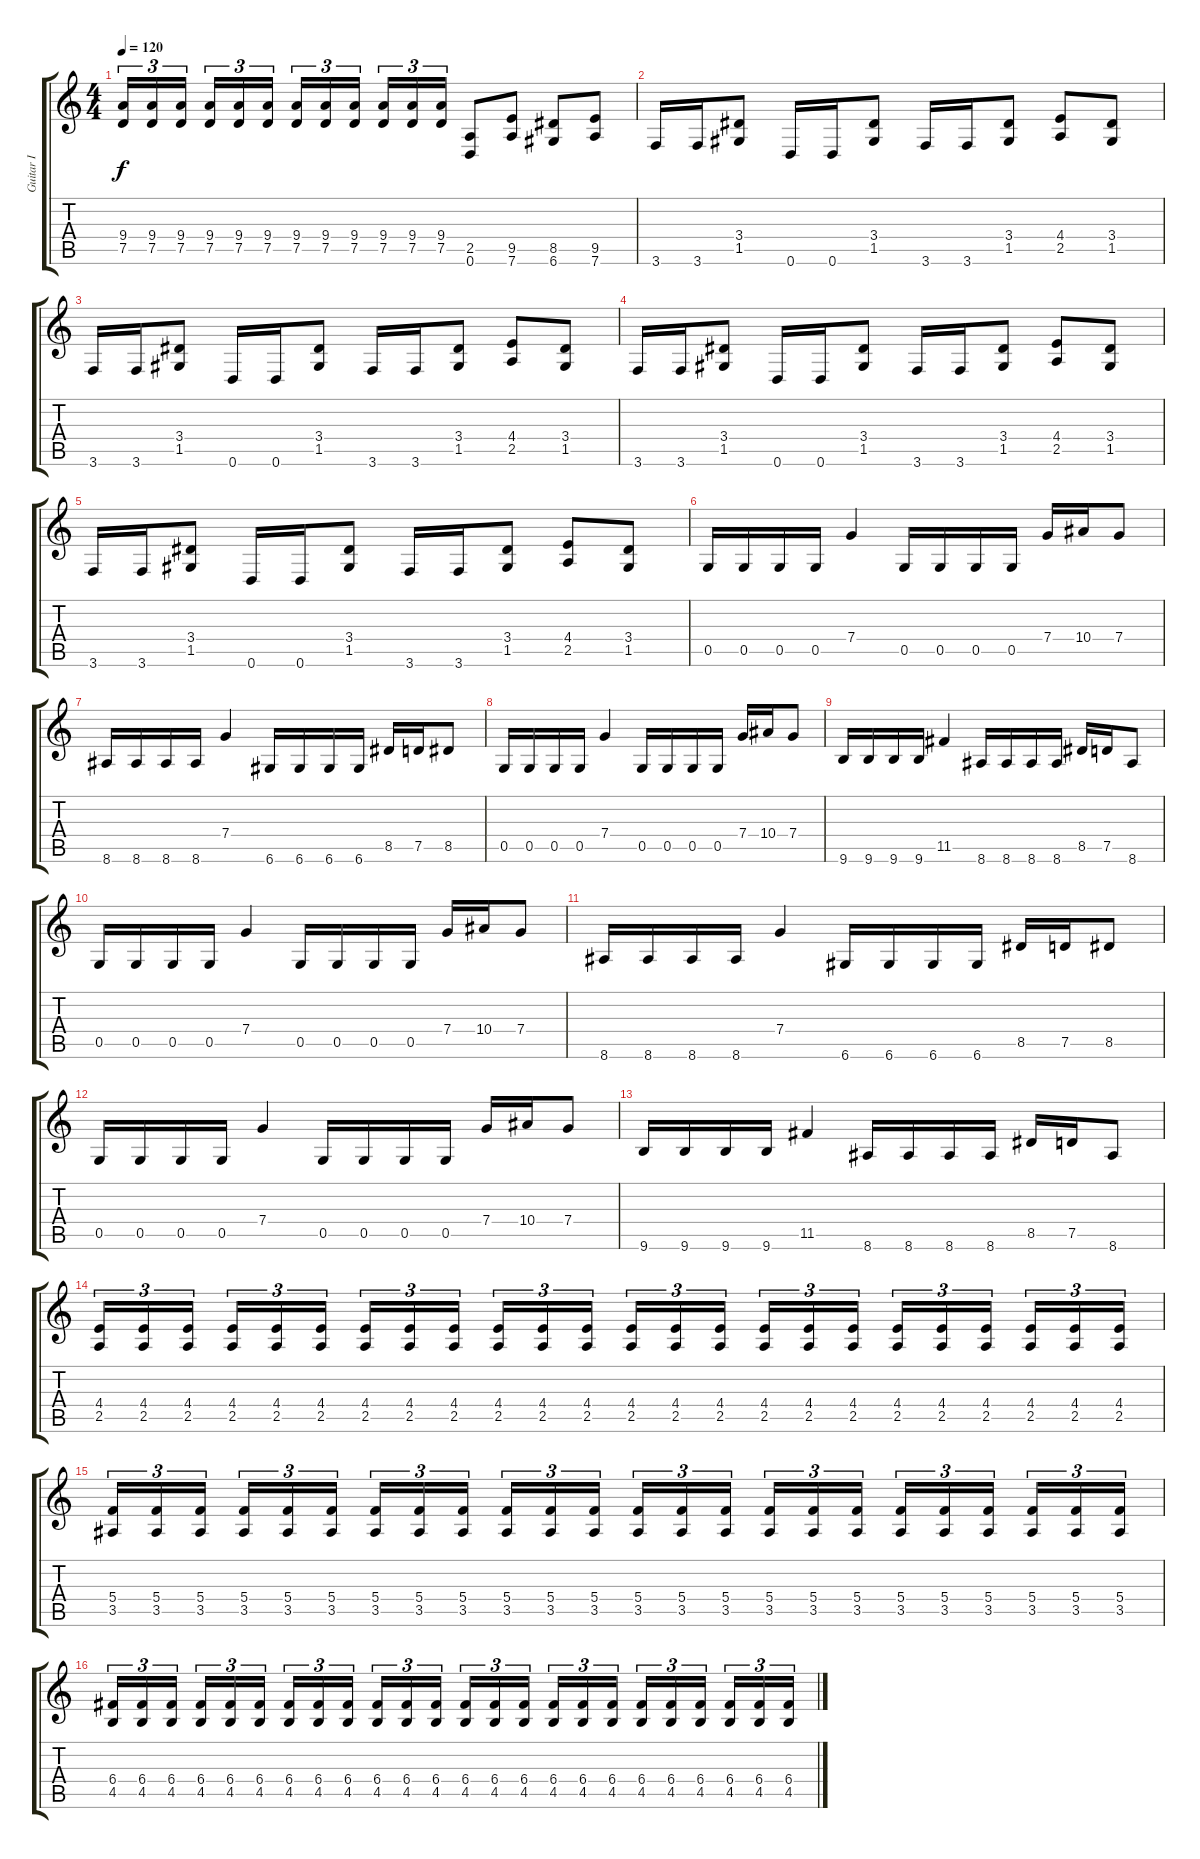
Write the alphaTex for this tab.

\track ("Guitar I" "Guitar I") {instrument distortionguitar}
\staff {score tabs}
\tuning (D4 A3 F3 C3 G2 D2) {hide}
\ts (4 4)
\tempo 120
\clef g2
\ks c
(9.4 7.5).16{tu (3 2) dy f} (9.4 7.5).16{tu (3 2)} (9.4 7.5).16{tu (3 2)} (9.4 7.5).16{tu (3 2)} (9.4 7.5).16{tu (3 2)} (9.4 7.5).16{tu (3 2)} (9.4 7.5).16{tu (3 2)} (9.4 7.5).16{tu (3 2)} (9.4 7.5).16{tu (3 2)} (9.4 7.5).16{tu (3 2)} (9.4 7.5).16{tu (3 2)} (9.4 7.5).16{tu (3 2)} (2.5 0.6).8 (9.5 7.6).8 (8.5 6.6).8 (9.5 7.6).8 |
3.6.16 3.6.16 (3.4 1.5).8 0.6.16 0.6.16 (3.4 1.5).8 3.6.16 3.6.16 (3.4 1.5).8 (4.4 2.5).8 (3.4 1.5).8 |
3.6.16 3.6.16 (3.4 1.5).8 0.6.16 0.6.16 (3.4 1.5).8 3.6.16 3.6.16 (3.4 1.5).8 (4.4 2.5).8 (3.4 1.5).8 |
3.6.16 3.6.16 (3.4 1.5).8 0.6.16 0.6.16 (3.4 1.5).8 3.6.16 3.6.16 (3.4 1.5).8 (4.4 2.5).8 (3.4 1.5).8 |
3.6.16 3.6.16 (3.4 1.5).8 0.6.16 0.6.16 (3.4 1.5).8 3.6.16 3.6.16 (3.4 1.5).8 (4.4 2.5).8 (3.4 1.5).8 |
0.5.16 0.5.16 0.5.16 0.5.16 7.4.4 0.5.16 0.5.16 0.5.16 0.5.16 7.4.16 10.4.16 7.4.8 |
8.6.16 8.6.16 8.6.16 8.6.16 7.4.4 6.6.16 6.6.16 6.6.16 6.6.16 8.5.16 7.5.16 8.5.8 |
0.5.16 0.5.16 0.5.16 0.5.16 7.4.4 0.5.16 0.5.16 0.5.16 0.5.16 7.4.16 10.4.16 7.4.8 |
9.6.16 9.6.16 9.6.16 9.6.16 11.5.4 8.6.16 8.6.16 8.6.16 8.6.16 8.5.16 7.5.16 8.6.8 |
0.5.16 0.5.16 0.5.16 0.5.16 7.4.4 0.5.16 0.5.16 0.5.16 0.5.16 7.4.16 10.4.16 7.4.8 |
8.6.16 8.6.16 8.6.16 8.6.16 7.4.4 6.6.16 6.6.16 6.6.16 6.6.16 8.5.16 7.5.16 8.5.8 |
0.5.16 0.5.16 0.5.16 0.5.16 7.4.4 0.5.16 0.5.16 0.5.16 0.5.16 7.4.16 10.4.16 7.4.8 |
9.6.16 9.6.16 9.6.16 9.6.16 11.5.4 8.6.16 8.6.16 8.6.16 8.6.16 8.5.16 7.5.16 8.6.8 |
(4.4 2.5).16{tu (3 2)} (4.4 2.5).16{tu (3 2)} (4.4 2.5).16{tu (3 2)} (4.4 2.5).16{tu (3 2)} (4.4 2.5).16{tu (3 2)} (4.4 2.5).16{tu (3 2)} (4.4 2.5).16{tu (3 2)} (4.4 2.5).16{tu (3 2)} (4.4 2.5).16{tu (3 2)} (4.4 2.5).16{tu (3 2)} (4.4 2.5).16{tu (3 2)} (4.4 2.5).16{tu (3 2)} (4.4 2.5).16{tu (3 2)} (4.4 2.5).16{tu (3 2)} (4.4 2.5).16{tu (3 2)} (4.4 2.5).16{tu (3 2)} (4.4 2.5).16{tu (3 2)} (4.4 2.5).16{tu (3 2)} (4.4 2.5).16{tu (3 2)} (4.4 2.5).16{tu (3 2)} (4.4 2.5).16{tu (3 2)} (4.4 2.5).16{tu (3 2)} (4.4 2.5).16{tu (3 2)} (4.4 2.5).16{tu (3 2)} |
(5.4 3.5).16{tu (3 2)} (5.4 3.5).16{tu (3 2)} (5.4 3.5).16{tu (3 2)} (5.4 3.5).16{tu (3 2)} (5.4 3.5).16{tu (3 2)} (5.4 3.5).16{tu (3 2)} (5.4 3.5).16{tu (3 2)} (5.4 3.5).16{tu (3 2)} (5.4 3.5).16{tu (3 2)} (5.4 3.5).16{tu (3 2)} (5.4 3.5).16{tu (3 2)} (5.4 3.5).16{tu (3 2)} (5.4 3.5).16{tu (3 2)} (5.4 3.5).16{tu (3 2)} (5.4 3.5).16{tu (3 2)} (5.4 3.5).16{tu (3 2)} (5.4 3.5).16{tu (3 2)} (5.4 3.5).16{tu (3 2)} (5.4 3.5).16{tu (3 2)} (5.4 3.5).16{tu (3 2)} (5.4 3.5).16{tu (3 2)} (5.4 3.5).16{tu (3 2)} (5.4 3.5).16{tu (3 2)} (5.4 3.5).16{tu (3 2)} |
(6.4 4.5).16{tu (3 2)} (6.4 4.5).16{tu (3 2)} (6.4 4.5).16{tu (3 2)} (6.4 4.5).16{tu (3 2)} (6.4 4.5).16{tu (3 2)} (6.4 4.5).16{tu (3 2)} (6.4 4.5).16{tu (3 2)} (6.4 4.5).16{tu (3 2)} (6.4 4.5).16{tu (3 2)} (6.4 4.5).16{tu (3 2)} (6.4 4.5).16{tu (3 2)} (6.4 4.5).16{tu (3 2)} (6.4 4.5).16{tu (3 2)} (6.4 4.5).16{tu (3 2)} (6.4 4.5).16{tu (3 2)} (6.4 4.5).16{tu (3 2)} (6.4 4.5).16{tu (3 2)} (6.4 4.5).16{tu (3 2)} (6.4 4.5).16{tu (3 2)} (6.4 4.5).16{tu (3 2)} (6.4 4.5).16{tu (3 2)} (6.4 4.5).16{tu (3 2)} (6.4 4.5).16{tu (3 2)} (6.4 4.5).16{tu (3 2)}
